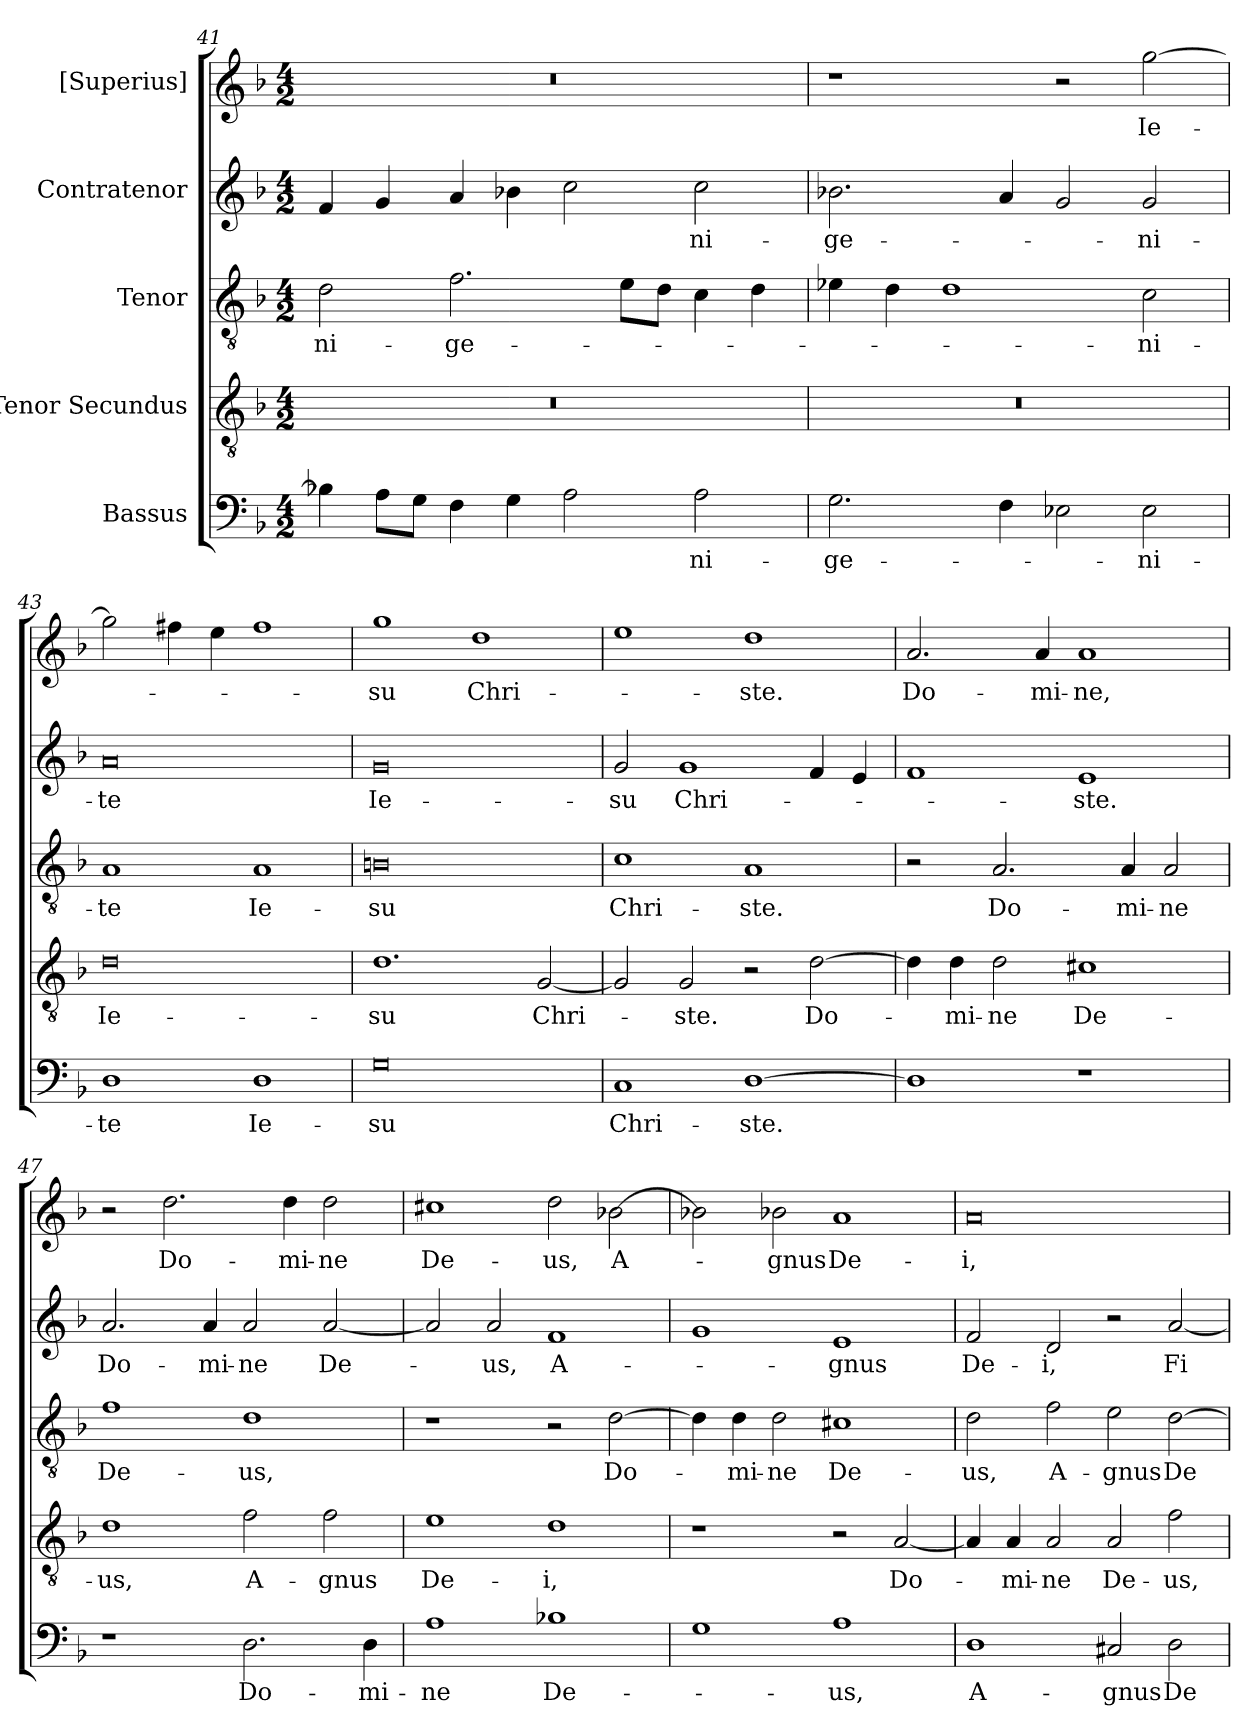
**kern	**text	**kern	**text	**kern	**text	**kern	**text	**kern	**text
*part5	*part5	*part4	*part4	*part3	*part3	*part2	*part2	*part1	*part1
*staff5	*staff5	*staff4	*staff4	*staff3	*staff3	*staff2	*staff2	*staff1	*staff1
*I"Bassus	*	*I"Tenor Secundus	*	*I"Tenor	*	*I"Contratenor	*	*I"[Superius]	*
*clefF4	*	*clefGv2	*	*clefGv2	*	*clefG2	*	*clefG2	*
*k[b-]	*	*k[b-]	*	*k[b-]	*	*k[b-]	*	*k[b-]	*
*M4/2	*	*M4/2	*	*M4/2	*	*M4/2	*	*M4/2	*
=41	=41	=41	=41	=41	=41	=41	=41	=41	=41
4B-X\]	.	0r	.	2d\	-ni-	4f/	.	0r	.
8A\L	.	.	.	.	.	4g/	.	.	.
8G\J	.	.	.	.	.	.	.	.	.
4F\	.	.	.	2.f\	-ge-	4a/	.	.	.
4G\	.	.	.	.	.	4b-X\	.	.	.
2A\	.	.	.	.	.	2cc\	.	.	.
.	.	.	.	8e\L	.	.	.	.	.
.	.	.	.	8d\J	.	.	.	.	.
2A\	-ni-	.	.	4c\	.	2cc\	-ni-	.	.
.	.	.	.	4d\	.	.	.	.	.
=42	=42	=42	=42	=42	=42	=42	=42	=42	=42
2.G\	-ge-	0r	.	4e-X\	.	2.b-X\	-ge-	1r	.
.	.	.	.	4d\	.	.	.	.	.
.	.	.	.	1d\	.	.	.	.	.
4F\	.	.	.	.	.	4a/	.	.	.
2E-X\	.	.	.	.	.	2g/	.	2r	.
2E-\	-ni-	.	.	2c\	-ni-	2g/	-ni-	[2gg\	Ie-
=43	=43	=43	=43	=43	=43	=43	=43	=43	=43
1D\	-te	0d\	Ie-	1A/	-te	0a/	-te	2gg\]	.
.	.	.	.	.	.	.	.	4ff#X\	.
.	.	.	.	.	.	.	.	4ee\	.
1D\	Ie-	.	.	1A/	Ie-	.	.	1ff#\	.
=44	=44	=44	=44	=44	=44	=44	=44	=44	=44
0G\	-su	1.d\	-su	0B\	-su	0g/	Ie-	1gg\	-su
.	.	.	.	.	.	.	.	1dd\	Chri-
.	.	[2G/	Chri-	.	.	.	.	.	.
=45	=45	=45	=45	=45	=45	=45	=45	=45	=45
1C/	Chri-	2G/]	.	1c\	Chri-	2g/	-su	1ee\	.
.	.	2G/	-ste.	.	.	1g/	Chri-	.	.
[1D\	-ste.	2r	.	1A/	-ste.	.	.	1dd\	-ste.
.	.	[2d\	Do-	.	.	4f/	.	.	.
.	.	.	.	.	.	4e/	.	.	.
=46	=46	=46	=46	=46	=46	=46	=46	=46	=46
1D\]	.	4d\]	.	2r	.	1f/	.	2.a/	Do-
.	.	4d\	-mi-	.	.	.	.	.	.
.	.	2d\	-ne	2.A/	Do-	.	.	.	.
.	.	.	.	.	.	.	.	4a/	-mi-
1r	.	1c#X\	De-	.	.	1e/	-ste.	1a/	-ne,
.	.	.	.	4A/	-mi-	.	.	.	.
.	.	.	.	2A/	-ne	.	.	.	.
=47	=47	=47	=47	=47	=47	=47	=47	=47	=47
1r	.	1d\	-us,	1f\	De-	2.a/	Do-	2r	.
.	.	.	.	.	.	.	.	2.dd\	Do-
.	.	.	.	.	.	4a/	-mi-	.	.
2.D\	Do-	2f\	A-	1d\	-us,	2a/	-ne	.	.
.	.	.	.	.	.	.	.	4dd\	-mi-
.	.	2f\	-gnus	.	.	[2a/	De-	2dd\	-ne
4D\	-mi-	.	.	.	.	.	.	.	.
=48	=48	=48	=48	=48	=48	=48	=48	=48	=48
1A\	-ne	1e\	De-	1r	.	2a/]	.	1cc#X\	De-
.	.	.	.	.	.	2a/	-us,	.	.
1B-X\	De-	1d\	-i,	2r	.	1f/	A-	2dd\	-us,
.	.	.	.	[2d\	Do-	.	.	[2b-X\	A-
=49	=49	=49	=49	=49	=49	=49	=49	=49	=49
1G\	.	1r	.	4d\]	.	1g/	.	2b-X\]	.
.	.	.	.	4d\	-mi-	.	.	.	.
.	.	.	.	2d\	-ne	.	.	2b-X\	-gnus
1A\	-us,	2r	.	1c#X\	De-	1e/	-gnus	1a/	De-
.	.	[2A/	Do-	.	.	.	.	.	.
=50	=50	=50	=50	=50	=50	=50	=50	=50	=50
1D\	A-	4A/]	.	2d\	-us,	2f/	De-	0a/	-i,
.	.	4A/	-mi-	.	.	.	.	.	.
.	.	2A/	-ne	2f\	A-	2d/	-i,	.	.
2C#X/	-gnus	2A/	De-	2e\	-gnus	2r	.	.	.
2D\	De-	2f\	-us,	[2d\	De-	[2a/	Fi-	.	.
=	=	=	=	=	=	=	=	=	=
*-	*-	*-	*-	*-	*-	*-	*-	*-	*-
